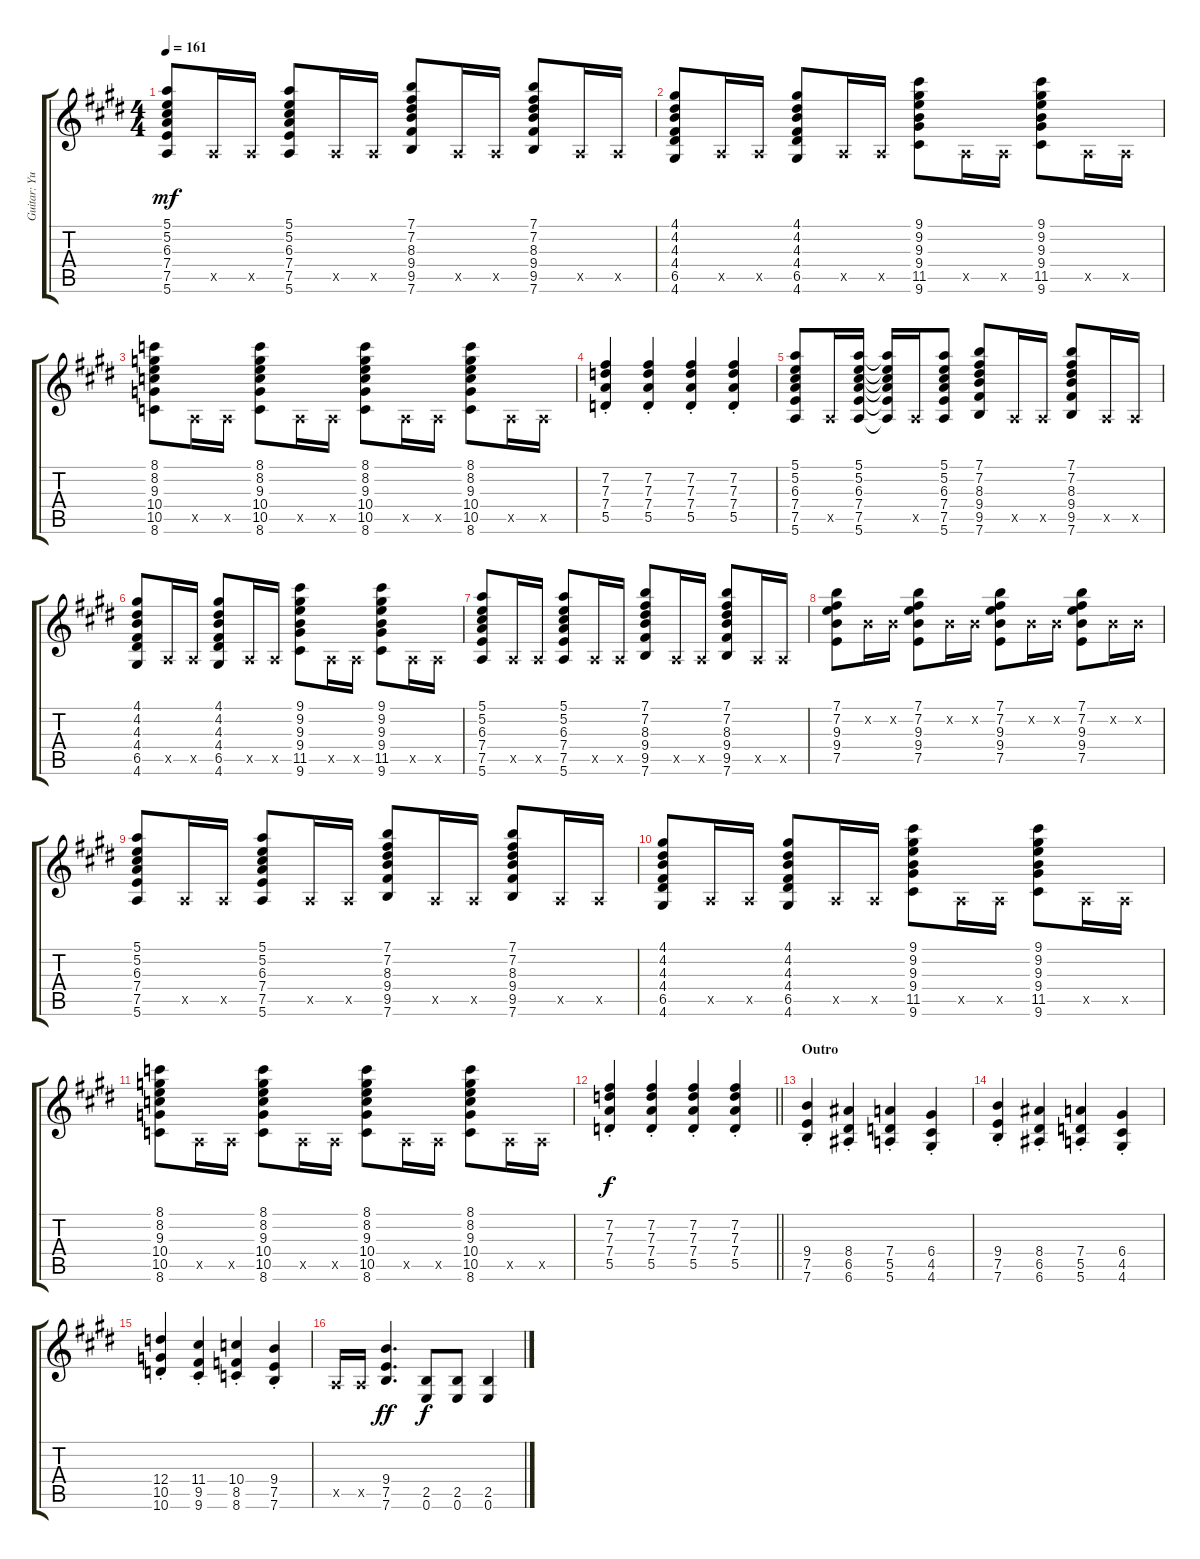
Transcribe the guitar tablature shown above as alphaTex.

\track ("Guitar: Yui Hirasawa" "Guitar: Yu") {instrument distortionguitar}
\staff {score tabs}
\tuning (E4 B3 G3 D3 A2 E2) {hide}
\ts (4 4)
\tempo 161
\clef g2
\ks e
(5.1 5.2 6.3 7.4 7.5 5.6).8{dy mf} 0.5{x}.16 0.5{x}.16 (5.1 5.2 6.3 7.4 7.5 5.6).8 0.5{x}.16 0.5{x}.16 (7.1 7.2 8.3 9.4 9.5 7.6).8 0.5{x}.16 0.5{x}.16 (7.1 7.2 8.3 9.4 9.5 7.6).8 0.5{x}.16 0.5{x}.16 |
(4.1 4.2 4.3 4.4 6.5 4.6).8 0.5{x}.16 0.5{x}.16 (4.1 4.2 4.3 4.4 6.5 4.6).8 0.5{x}.16 0.5{x}.16 (9.1 9.2 9.3 9.4 11.5 9.6).8 0.5{x}.16 0.5{x}.16 (9.1 9.2 9.3 9.4 11.5 9.6).8 0.5{x}.16 0.5{x}.16 |
(8.1 8.2 9.3 10.4 10.5 8.6).8 0.5{x}.16 0.5{x}.16 (8.1 8.2 9.3 10.4 10.5 8.6).8 0.5{x}.16 0.5{x}.16 (8.1 8.2 9.3 10.4 10.5 8.6).8 0.5{x}.16 0.5{x}.16 (8.1 8.2 9.3 10.4 10.5 8.6).8 0.5{x}.16 0.5{x}.16 |
(7.2{st} 7.3{st} 7.4{st} 5.5{st}).4 (7.2{st} 7.3{st} 7.4{st} 5.5{st}).4 (7.2{st} 7.3{st} 7.4{st} 5.5{st}).4 (7.2{st} 7.3{st} 7.4{st} 5.5{st}).4 |
(5.1 5.2 6.3 7.4 7.5 5.6).8 0.5{x}.16 (5.1 5.2 6.3 7.4 7.5 5.6).16 (5.1{t} 5.2{t} 6.3{t} 7.4{t} 7.5{t} 5.6{t}).16 0.5{x}.16 (5.1 5.2 6.3 7.4 7.5 5.6).8 (7.1 7.2 8.3 9.4 9.5 7.6).8 0.5{x}.16 0.5{x}.16 (7.1 7.2 8.3 9.4 9.5 7.6).8 0.5{x}.16 0.5{x}.16 |
(4.1 4.2 4.3 4.4 6.5 4.6).8 0.5{x}.16 0.5{x}.16 (4.1 4.2 4.3 4.4 6.5 4.6).8 0.5{x}.16 0.5{x}.16 (9.1 9.2 9.3 9.4 11.5 9.6).8 0.5{x}.16 0.5{x}.16 (9.1 9.2 9.3 9.4 11.5 9.6).8 0.5{x}.16 0.5{x}.16 |
(5.1 5.2 6.3 7.4 7.5 5.6).8 0.5{x}.16 0.5{x}.16 (5.1 5.2 6.3 7.4 7.5 5.6).8 0.5{x}.16 0.5{x}.16 (7.1 7.2 8.3 9.4 9.5 7.6).8 0.5{x}.16 0.5{x}.16 (7.1 7.2 8.3 9.4 9.5 7.6).8 0.5{x}.16 0.5{x}.16 |
(7.1 7.2 9.3 9.4 7.5).8 0.2{x}.16 0.2{x}.16 (7.1 7.2 9.3 9.4 7.5).8 0.2{x}.16 0.2{x}.16 (7.1 7.2 9.3 9.4 7.5).8 0.2{x}.16 0.2{x}.16 (7.1 7.2 9.3 9.4 7.5).8 0.2{x}.16 0.2{x}.16 |
(5.1 5.2 6.3 7.4 7.5 5.6).8 0.5{x}.16 0.5{x}.16 (5.1 5.2 6.3 7.4 7.5 5.6).8 0.5{x}.16 0.5{x}.16 (7.1 7.2 8.3 9.4 9.5 7.6).8 0.5{x}.16 0.5{x}.16 (7.1 7.2 8.3 9.4 9.5 7.6).8 0.5{x}.16 0.5{x}.16 |
(4.1 4.2 4.3 4.4 6.5 4.6).8 0.5{x}.16 0.5{x}.16 (4.1 4.2 4.3 4.4 6.5 4.6).8 0.5{x}.16 0.5{x}.16 (9.1 9.2 9.3 9.4 11.5 9.6).8 0.5{x}.16 0.5{x}.16 (9.1 9.2 9.3 9.4 11.5 9.6).8 0.5{x}.16 0.5{x}.16 |
(8.1 8.2 9.3 10.4 10.5 8.6).8 0.5{x}.16 0.5{x}.16 (8.1 8.2 9.3 10.4 10.5 8.6).8 0.5{x}.16 0.5{x}.16 (8.1 8.2 9.3 10.4 10.5 8.6).8 0.5{x}.16 0.5{x}.16 (8.1 8.2 9.3 10.4 10.5 8.6).8 0.5{x}.16 0.5{x}.16 |
\barLineRight lightlight
(7.2{st} 7.3{st} 7.4{st} 5.5{st}).4{dy f} (7.2{st} 7.3{st} 7.4{st} 5.5{st}).4 (7.2{st} 7.3{st} 7.4{st} 5.5{st}).4 (7.2{st} 7.3{st} 7.4{st} 5.5{st}).4 |
\section ("" "Outro")
(9.4{st} 7.5{st} 7.6{st}).4 (8.4{st} 6.5{st} 6.6{st}).4 (7.4{st} 5.5{st} 5.6{st}).4 (6.4{st} 4.5{st} 4.6{st}).4 |
(9.4{st} 7.5{st} 7.6{st}).4 (8.4{st} 6.5{st} 6.6{st}).4 (7.4{st} 5.5{st} 5.6{st}).4 (6.4{st} 4.5{st} 4.6{st}).4 |
(12.4{st} 10.5{st} 10.6{st}).4 (11.4{st} 9.5{st} 9.6{st}).4 (10.4{st} 8.5{st} 8.6{st}).4 (9.4{st} 7.5{st} 7.6{st}).4 |
0.5{x}.16 0.5{x}.16 (9.4 7.5 7.6).4{d dy ff} (2.5 0.6).8{dy f} (2.5 0.6).8 (2.5 0.6).4
